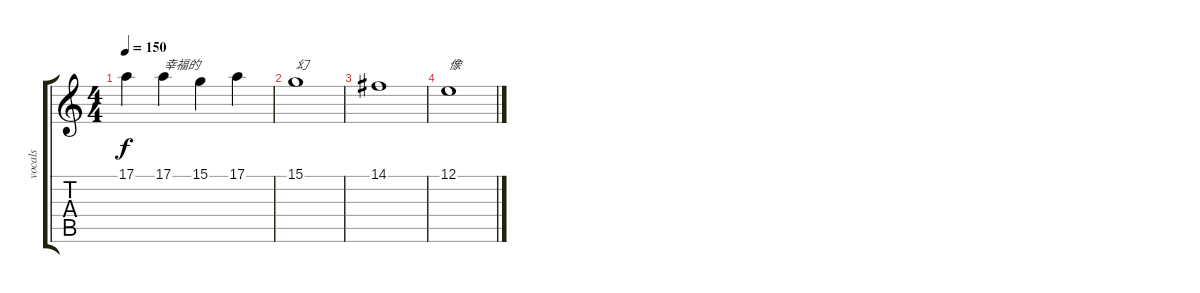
\track ("vocals" "vocals") {instrument tremolostrings}
\staff {score tabs}
\tuning (E4 B3 G3 D3 A2 E2) {hide}
\ts (4 4)
\tempo 150
\clef g2
\ks c
17.1{t}.4{dy f} 17.1.4{txt "幸福的"} 15.1.4 17.1.4 |
15.1.1{txt "幻"} |
14.1.1 |
12.1.1{txt "像" volume 11}
